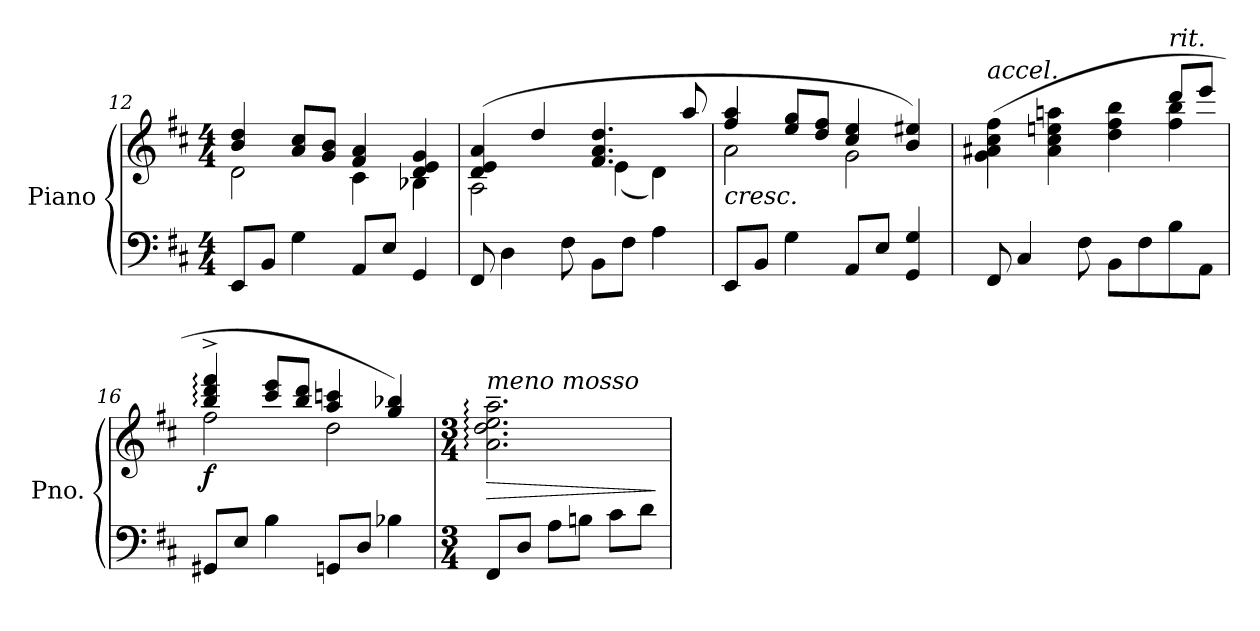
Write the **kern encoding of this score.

**kern	**kern	**dynam
*part1	*part1	*part1
*staff2	*staff1	*staff1/2
*I"Piano	*	*
*I'Pno.	*	*
*clefF4	*clefG2	*
*k[f#c#]	*k[f#c#]	*
*M4/4	*M4/4	*
=12	=12	=12
*	*^	*
8EE/L	4b/ 4dd/	2d\	.
8BB/J	.	.	.
4G\	8a/ 8cc#/L	.	.
.	8g/ 8b/J	.	.
8AA/L	4f#/ 4a/	4c#\	.
8E/J	.	.	.
4GG/	4d/ 4e/ 4g/	4B-X\	.
=13	=13	=13	=13
8FF#/	(>4d/ 4e/ 4a/	2A\	.
4D\	.	.	.
.	4dd/	.	.
8F#\	.	.	.
8BB\L	4.f#/ 4.a/ 4.dd/	(<4e\	.
8F#\J	.	.	.
4A\	.	4d\)	.
.	8aa/	.	.
=14	=14	=14	=14
!	!LO:TX:b:i:t=cresc.	!	!
8EE/L	4ff#/ 4aa/	2a\	.
8BB/J	.	.	.
4G\	8ee/ 8gg/L	.	.
.	8dd/ 8ff#/J	.	.
8AA/L	4cc#/ 4ee/	2g\	.
8E/J	.	.	.
4GG/ 4G/	4b/ 4ee#X/)	.	.
!!LO:LB:g=z	!!
=15	=15	=15	=15
!	!LO:TX:a:i:t=accel.	!	!
8FF#/	(>4g\ 4a#X\ 4cc#\ 4ff#\	2ryy	.
4C#/	.	.	.
.	4a#i\ 4cc#\ 4een\ 4aan\	.	.
8F#\	.	.	.
8BB\L	4dd\ 4ff#\ 4bb\	4ryy	.
8F#\	.	.	.
!	!LO:TX:a:i:t=rit.	!	!
8B\	8ddd/L	4ff#\ 4bb\	.
8AA\J	8eee/J	.	.
=16	=16	=16	=16
!	!	!	!LO:DY:b
8GG#X/L	4bb/:^ 4ddd/:^ 4fff#/:^	2ff#\	f
8E/J	.	.	.
4B\	8ccc#/ 8eee/L	.	.
.	8bb/ 8ddd/J	.	.
8GGn/L	4aa/ 4cccn/	2dd\	.
8D/J	.	.	.
4B-X\	4gg/ 4bb-X/)	.	.
*	*v	*v	*
=17	=17	=17
*M3/4	*M3/4	*
!	!LO:TX:a:i:t=meno mosso	!
!	!	!LO:HP:b
8FF#/L	2.a\:~ 2.dd\:~ 2.ee\:~ 2.aa\:~	>
8D/J	.	.
8A\L	.	.
8Bn\J	.	.
8c#\L	.	.
8d\J	.	.
.	.	]
=	=	=
*-	*-	*-
